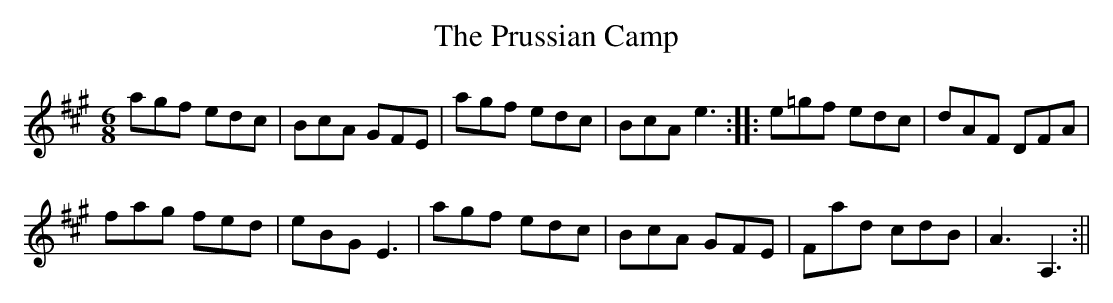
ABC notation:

X:1
T:Prussian Camp, The
M:6/8
L:1/8
K:A
agf edc|BcA GFE|agf edc|BcA e3::e=gf edc|dAF DFA|
fag fed|eBG E3|agf edc|BcA GFE|Fad cdB|A3 A,3:||
